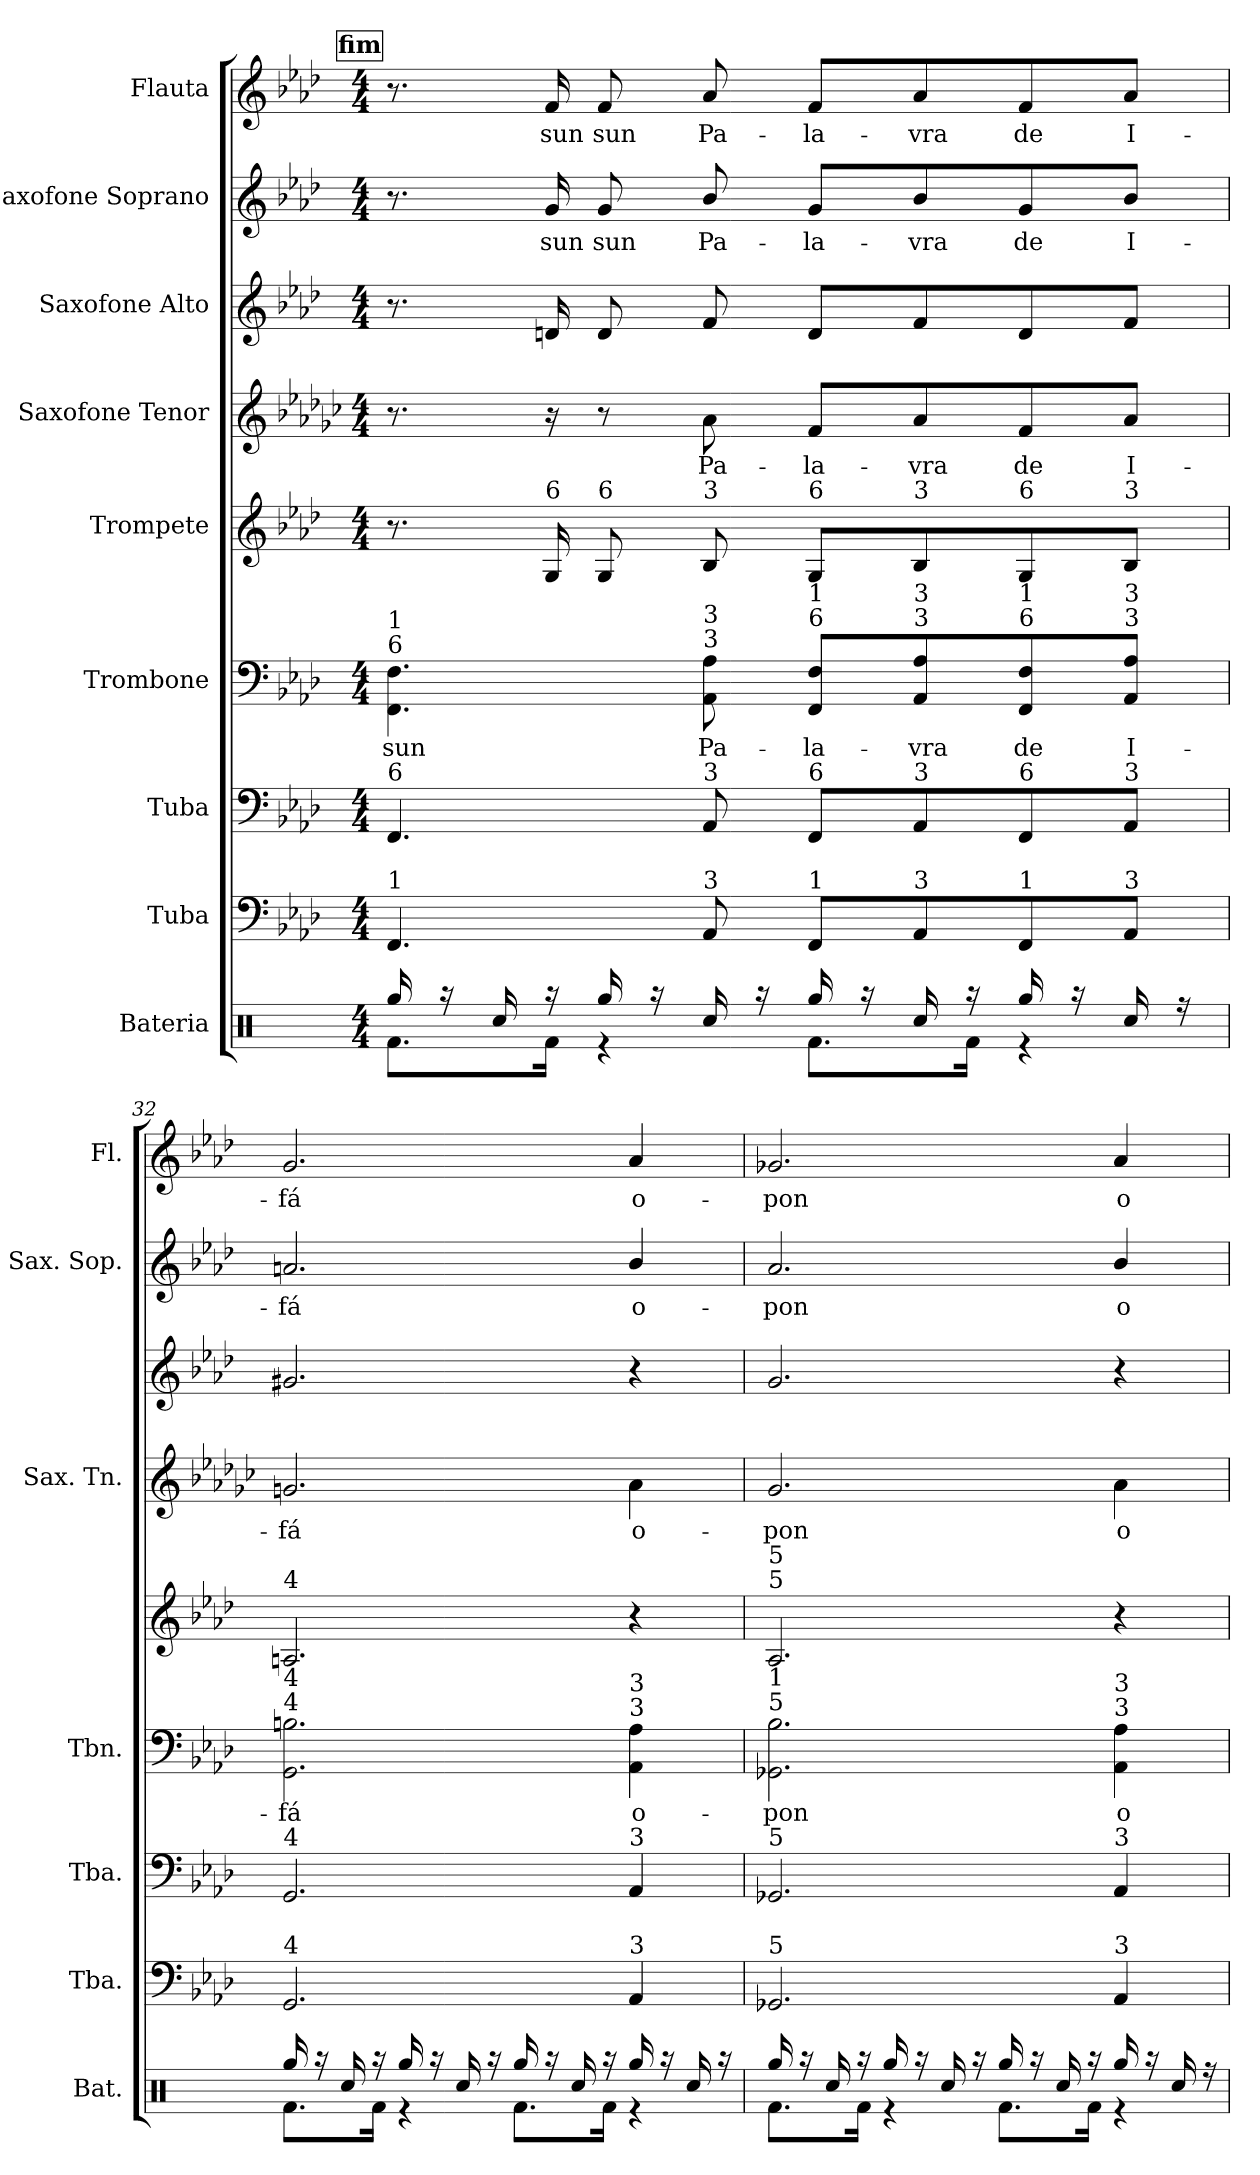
**kern	**kern	**kern	**kern	**text	**kern	**kern	**text	**kern	**kern	**text	**kern	**text
*part9	*part8	*part7	*part6	*part6	*part5	*part4	*part4	*part3	*part2	*part2	*part1	*part1
*staff9	*staff8	*staff7	*staff6	*staff6	*staff5	*staff4	*staff4	*staff3	*staff2	*staff2	*staff1	*staff1
*I"Bateria	*I"Tuba	*I"Tuba	*I"Trombone	*	*I"Trompete	*I"Saxofone Tenor	*	*I"Saxofone Alto	*I"Saxofone Soprano	*	*I"Flauta	*
*I'Bat.	*I'Tba.	*I'Tba.	*I'Tbn.	*	*	*I'Sax. Tn.	*	*	*I'Sax. Sop.	*	*I'Fl.	*
*clefX	*clefF4	*clefF4	*clefF4	*	*clefG2	*clefG2	*	*clefG2	*clefG2	*	*clefG2	*
*	*	*	*	*	*ITrd1c2	*ITrd8c14	*	*ITrd5c9	*ITrd1c2	*	*	*
*k[]	*k[b-e-a-d-]	*k[b-e-a-d-]	*k[b-e-a-d-]	*	*k[b-e-a-d-g-c-]	*k[b-e-a-d-g-c-]	*	*k[b-e-a-d-g-c-f-]	*k[b-e-a-d-g-c-]	*	*k[b-e-a-d-]	*
*M4/4	*M4/4	*M4/4	*M4/4	*	*M4/4	*M4/4	*	*M4/4	*M4/4	*	*M4/4	*
!!LO:REH:place=s1:a:B:fs=14:t=fim
=31	=31	=31	=31	=31	=31	=31	=31	=31	=31	=31	=31	=31
*^	*	*	*	*	*	*	*	*	*	*	*	*
!	!	!	!	!LO:TX:a:t=6	!	!	!	!	!	!	!	!	!
!	!	!	!	!LO:TX:a:t=1	!	!	!	!	!	!	!	!	!
!	!	!	!LO:TX:a:t=6	!	!	!	!	!	!	!	!	!	!
!	!	!LO:TX:a:t=1	!	!	!	!	!	!	!	!	!	!	!
!	!	!	!	!	!LO:LY:b	!	!	!	!	!	!	!	!
16Rgg/	8.Rf\L	4.FF/	4.FF/	4.FF\ 4.F\	sun	8.r	8.r	.	8.r	8.r	.	8.r	.
16r	.	.	.	.	.	.	.	.	.	.	.	.	.
16Rcc/	.	.	.	.	.	.	.	.	.	.	.	.	.
!	!	!	!	!	!	!LO:TX:a:t=6	!	!	!	!	!	!	!
!	!	!	!	!	!	!	!	!	!	!	!LO:LY:b	!	!LO:LY:b
16r	16Rf\Jk	.	.	.	.	16F/	16r	.	16Fn/	16f/	-sun	16f/	-sun
!	!	!	!	!	!	!LO:TX:a:t=6	!	!	!	!	!	!	!
!	!	!	!	!	!	!	!	!	!	!	!LO:LY:b	!	!LO:LY:b
16Rgg/	4r	.	.	.	.	8F/	8r	.	8F/	8f/	-sun	8f/	-sun
16r	.	.	.	.	.	.	.	.	.	.	.	.	.
!	!	!	!	!	!	!LO:TX:a:t=3	!	!	!	!	!	!	!
!	!	!	!	!LO:TX:a:t=3	!	!	!	!	!	!	!	!	!
!	!	!	!	!LO:TX:a:t=3	!	!	!	!	!	!	!	!	!
!	!	!	!LO:TX:a:t=3	!	!	!	!	!	!	!	!	!	!
!	!	!LO:TX:a:t=3	!	!	!	!	!	!	!	!	!	!	!
!	!	!	!	!	!LO:LY:b	!	!	!LO:LY:b	!	!	!LO:LY:b	!	!LO:LY:b
16Rcc/	.	8AA-/	8AA-/	8AA-\ 8A-\	Pa-	8A-/	8A-\	Pa-	8A-/	8a-/	Pa-	8a-/	Pa-
16r	.	.	.	.	.	.	.	.	.	.	.	.	.
!	!	!	!	!	!	!LO:TX:a:t=6	!	!	!	!	!	!	!
!	!	!	!	!LO:TX:a:t=6	!	!	!	!	!	!	!	!	!
!	!	!	!	!LO:TX:a:t=1	!	!	!	!	!	!	!	!	!
!	!	!	!LO:TX:a:t=6	!	!	!	!	!	!	!	!	!	!
!	!	!LO:TX:a:t=1	!	!	!	!	!	!	!	!	!	!	!
!	!	!	!	!	!LO:LY:b	!	!	!LO:LY:b	!	!	!LO:LY:b	!	!LO:LY:b
16Rgg/	8.Rf\L	8FF/L	8FF/L	8FF/ 8F/L	-la-	8F/L	8F/L	-la-	8F/L	8f/L	-la-	8f/L	-la-
16r	.	.	.	.	.	.	.	.	.	.	.	.	.
!	!	!	!	!	!	!LO:TX:a:t=3	!	!	!	!	!	!	!
!	!	!	!	!LO:TX:a:t=3	!	!	!	!	!	!	!	!	!
!	!	!	!	!LO:TX:a:t=3	!	!	!	!	!	!	!	!	!
!	!	!	!LO:TX:a:t=3	!	!	!	!	!	!	!	!	!	!
!	!	!LO:TX:a:t=3	!	!	!	!	!	!	!	!	!	!	!
!	!	!	!	!	!LO:LY:b	!	!	!LO:LY:b	!	!	!LO:LY:b	!	!LO:LY:b
16Rcc/	.	8AA-/	8AA-/	8AA-/ 8A-/	-vra	8A-/	8A-/	-vra	8A-/	8a-/	-vra	8a-/	-vra
16r	16Rf\Jk	.	.	.	.	.	.	.	.	.	.	.	.
!	!	!	!	!	!	!LO:TX:a:t=6	!	!	!	!	!	!	!
!	!	!	!	!LO:TX:a:t=6	!	!	!	!	!	!	!	!	!
!	!	!	!	!LO:TX:a:t=1	!	!	!	!	!	!	!	!	!
!	!	!	!LO:TX:a:t=6	!	!	!	!	!	!	!	!	!	!
!	!	!LO:TX:a:t=1	!	!	!	!	!	!	!	!	!	!	!
!	!	!	!	!	!LO:LY:b	!	!	!LO:LY:b	!	!	!LO:LY:b	!	!LO:LY:b
16Rgg/	4r	8FF/	8FF/	8FF/ 8F/	de	8F/	8F/	de	8F/	8f/	de	8f/	de
16r	.	.	.	.	.	.	.	.	.	.	.	.	.
!	!	!	!	!	!	!LO:TX:a:t=3	!	!	!	!	!	!	!
!	!	!	!	!LO:TX:a:t=3	!	!	!	!	!	!	!	!	!
!	!	!	!	!LO:TX:a:t=3	!	!	!	!	!	!	!	!	!
!	!	!	!LO:TX:a:t=3	!	!	!	!	!	!	!	!	!	!
!	!	!LO:TX:a:t=3	!	!	!	!	!	!	!	!	!	!	!
!	!	!	!	!	!LO:LY:b	!	!	!LO:LY:b	!	!	!LO:LY:b	!	!LO:LY:b
16Rcc/	.	8AA-/J	8AA-/J	8AA-/ 8A-/J	I-	8A-/J	8A-/J	I-	8A-/J	8a-/J	I-	8a-/J	I-
16r	.	.	.	.	.	.	.	.	.	.	.	.	.
=32	=32	=32	=32	=32	=32	=32	=32	=32	=32	=32	=32	=32	=32
!	!	!	!	!	!	!LO:TX:a:t=4	!	!	!	!	!	!	!
!	!	!	!	!LO:TX:a:t=4	!	!	!	!	!	!	!	!	!
!	!	!	!	!LO:TX:a:t=4	!	!	!	!	!	!	!	!	!
!	!	!	!LO:TX:a:t=4	!	!	!	!	!	!	!	!	!	!
!	!	!LO:TX:a:t=4	!	!	!	!	!	!	!	!	!	!	!
!	!	!	!	!	!LO:LY:b	!	!	!LO:LY:b	!	!	!LO:LY:b	!	!LO:LY:b
16Rgg/	8.Rf\L	2.GG/	2.GG/	2.GG\ 2.Bn\	-fá	2.Gn/	2.Gn/	-fá	2.Bn/	2.gn/	-fá	2.g/	-fá
16r	.	.	.	.	.	.	.	.	.	.	.	.	.
16Rcc/	.	.	.	.	.	.	.	.	.	.	.	.	.
16r	16Rf\Jk	.	.	.	.	.	.	.	.	.	.	.	.
16Rgg/	4r	.	.	.	.	.	.	.	.	.	.	.	.
16r	.	.	.	.	.	.	.	.	.	.	.	.	.
16Rcc/	.	.	.	.	.	.	.	.	.	.	.	.	.
16r	.	.	.	.	.	.	.	.	.	.	.	.	.
16Rgg/	8.Rf\L	.	.	.	.	.	.	.	.	.	.	.	.
16r	.	.	.	.	.	.	.	.	.	.	.	.	.
16Rcc/	.	.	.	.	.	.	.	.	.	.	.	.	.
16r	16Rf\Jk	.	.	.	.	.	.	.	.	.	.	.	.
!	!	!	!	!LO:TX:a:t=3	!	!	!	!	!	!	!	!	!
!	!	!	!	!LO:TX:a:t=3	!	!	!	!	!	!	!	!	!
!	!	!	!LO:TX:a:t=3	!	!	!	!	!	!	!	!	!	!
!	!	!LO:TX:a:t=3	!	!	!	!	!	!	!	!	!	!	!
!	!	!	!	!	!LO:LY:b	!	!	!LO:LY:b	!	!	!LO:LY:b	!	!LO:LY:b
16Rgg/	4r	4AA-/	4AA-/	4AA-\ 4A-\	o-	4r	4A-\	o-	4r	4a-/	o-	4a-/	o-
16r	.	.	.	.	.	.	.	.	.	.	.	.	.
16Rcc/	.	.	.	.	.	.	.	.	.	.	.	.	.
16r	.	.	.	.	.	.	.	.	.	.	.	.	.
=33	=33	=33	=33	=33	=33	=33	=33	=33	=33	=33	=33	=33	=33
!	!	!	!	!	!	!LO:TX:a:t=5	!	!	!	!	!	!	!
!	!	!	!	!	!	!LO:TX:a:t=5	!	!	!	!	!	!	!
!	!	!	!	!LO:TX:a:t=5	!	!	!	!	!	!	!	!	!
!	!	!	!	!LO:TX:a:t=1	!	!	!	!	!	!	!	!	!
!	!	!	!LO:TX:a:t=5	!	!	!	!	!	!	!	!	!	!
!	!	!LO:TX:a:t=5	!	!	!	!	!	!	!	!	!	!	!
!	!	!	!	!	!LO:LY:b	!	!	!LO:LY:b	!	!	!LO:LY:b	!	!LO:LY:b
16Rgg/	8.Rf\L	2.GG-X/	2.GG-X/	2.GG-X\ 2.B-\	-pon	2.G-/	2.G-/	-pon	2.B-/	2.g-/	-pon	2.g-X/	-pon
16r	.	.	.	.	.	.	.	.	.	.	.	.	.
16Rcc/	.	.	.	.	.	.	.	.	.	.	.	.	.
16r	16Rf\Jk	.	.	.	.	.	.	.	.	.	.	.	.
16Rgg/	4r	.	.	.	.	.	.	.	.	.	.	.	.
16r	.	.	.	.	.	.	.	.	.	.	.	.	.
16Rcc/	.	.	.	.	.	.	.	.	.	.	.	.	.
16r	.	.	.	.	.	.	.	.	.	.	.	.	.
16Rgg/	8.Rf\L	.	.	.	.	.	.	.	.	.	.	.	.
16r	.	.	.	.	.	.	.	.	.	.	.	.	.
16Rcc/	.	.	.	.	.	.	.	.	.	.	.	.	.
16r	16Rf\Jk	.	.	.	.	.	.	.	.	.	.	.	.
!	!	!	!	!LO:TX:a:t=3	!	!	!	!	!	!	!	!	!
!	!	!	!	!LO:TX:a:t=3	!	!	!	!	!	!	!	!	!
!	!	!	!LO:TX:a:t=3	!	!	!	!	!	!	!	!	!	!
!	!	!LO:TX:a:t=3	!	!	!	!	!	!	!	!	!	!	!
!	!	!	!	!	!LO:LY:b	!	!	!LO:LY:b	!	!	!LO:LY:b	!	!LO:LY:b
16Rgg/	4r	4AA-/	4AA-/	4AA-\ 4A-\	o-	4r	4A-\	o-	4r	4a-/	o-	4a-/	o-
16r	.	.	.	.	.	.	.	.	.	.	.	.	.
16Rcc/	.	.	.	.	.	.	.	.	.	.	.	.	.
16r	.	.	.	.	.	.	.	.	.	.	.	.	.
*v	*v	*	*	*	*	*	*	*	*	*	*	*	*
=	=	=	=	=	=	=	=	=	=	=	=	=
*-	*-	*-	*-	*-	*-	*-	*-	*-	*-	*-	*-	*-
